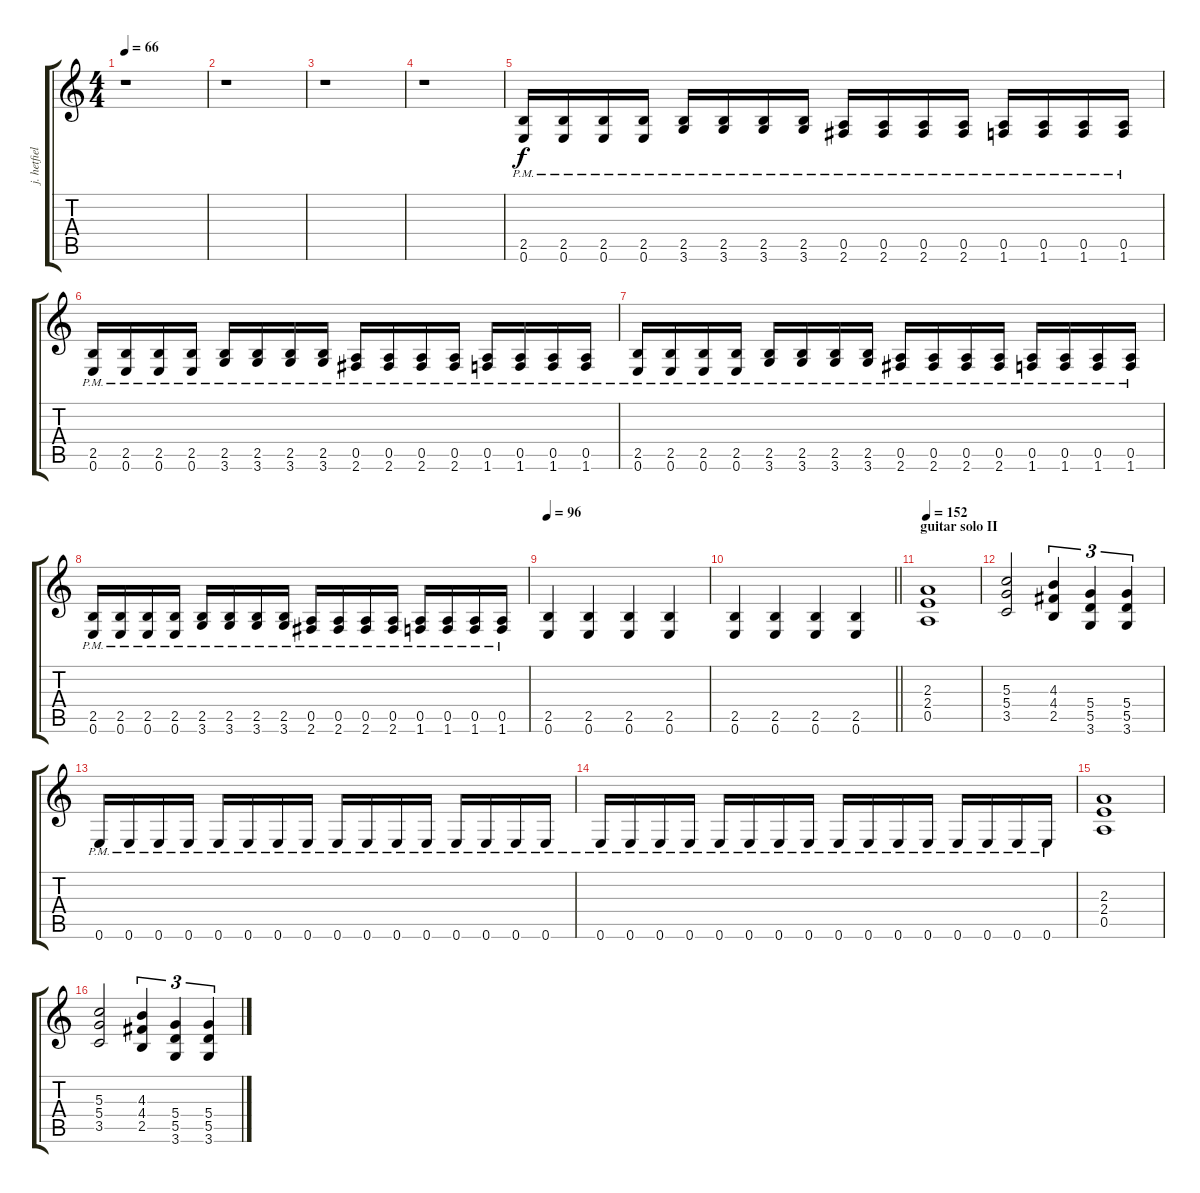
\track ("j. hetfield - rhythm guitar" "j. hetfiel") {instrument distortionguitar}
\staff {score tabs}
\tuning (E4 B3 G3 D3 A2 E2) {hide}
\ts (4 4)
\tempo 66
\clef g2
\ks c
r.1{dy f} |
r.1 |
r.1 |
r.1 |
(2.5{pm} 0.6{pm}).16 (2.5{pm} 0.6{pm}).16 (2.5{pm} 0.6{pm}).16 (2.5{pm} 0.6{pm}).16 (2.5{pm} 3.6{pm}).16 (2.5{pm} 3.6{pm}).16 (2.5{pm} 3.6{pm}).16 (2.5{pm} 3.6{pm}).16 (0.5{pm} 2.6{pm}).16 (0.5{pm} 2.6{pm}).16 (0.5{pm} 2.6{pm}).16 (0.5{pm} 2.6{pm}).16 (0.5{pm} 1.6{pm}).16 (0.5{pm} 1.6{pm}).16 (0.5{pm} 1.6{pm}).16 (0.5{pm} 1.6{pm}).16 |
(2.5{pm} 0.6{pm}).16 (2.5{pm} 0.6{pm}).16 (2.5{pm} 0.6{pm}).16 (2.5{pm} 0.6{pm}).16 (2.5{pm} 3.6{pm}).16 (2.5{pm} 3.6{pm}).16 (2.5{pm} 3.6{pm}).16 (2.5{pm} 3.6{pm}).16 (0.5{pm} 2.6{pm}).16 (0.5{pm} 2.6{pm}).16 (0.5{pm} 2.6{pm}).16 (0.5{pm} 2.6{pm}).16 (0.5{pm} 1.6{pm}).16 (0.5{pm} 1.6{pm}).16 (0.5{pm} 1.6{pm}).16 (0.5{pm} 1.6{pm}).16 |
(2.5{pm} 0.6{pm}).16 (2.5{pm} 0.6{pm}).16 (2.5{pm} 0.6{pm}).16 (2.5{pm} 0.6{pm}).16 (2.5{pm} 3.6{pm}).16 (2.5{pm} 3.6{pm}).16 (2.5{pm} 3.6{pm}).16 (2.5{pm} 3.6{pm}).16 (0.5{pm} 2.6{pm}).16 (0.5{pm} 2.6{pm}).16 (0.5{pm} 2.6{pm}).16 (0.5{pm} 2.6{pm}).16 (0.5{pm} 1.6{pm}).16 (0.5{pm} 1.6{pm}).16 (0.5{pm} 1.6{pm}).16 (0.5{pm} 1.6{pm}).16 |
(2.5{pm} 0.6{pm}).16 (2.5{pm} 0.6{pm}).16 (2.5{pm} 0.6{pm}).16 (2.5{pm} 0.6{pm}).16 (2.5{pm} 3.6{pm}).16 (2.5{pm} 3.6{pm}).16 (2.5{pm} 3.6{pm}).16 (2.5{pm} 3.6{pm}).16 (0.5{pm} 2.6{pm}).16 (0.5{pm} 2.6{pm}).16 (0.5{pm} 2.6{pm}).16 (0.5{pm} 2.6{pm}).16 (0.5{pm} 1.6{pm}).16 (0.5{pm} 1.6{pm}).16 (0.5{pm} 1.6{pm}).16 (0.5{pm} 1.6{pm}).16 |
\tempo 96
(2.5 0.6).4 (2.5 0.6).4 (2.5 0.6).4 (2.5 0.6).4 |
\barLineRight lightlight
(2.5 0.6).4 (2.5 0.6).4 (2.5 0.6).4 (2.5 0.6).4 |
\section ("" "guitar solo II")
\tempo 152
(2.3 2.4 0.5).1 |
(5.3 5.4 3.5).2 (4.3 4.4 2.5).4{tu (3 2)} (5.4 5.5 3.6).4{tu (3 2)} (5.4 5.5 3.6).4{tu (3 2)} |
0.6{pm}.16 0.6{pm}.16 0.6{pm}.16 0.6{pm}.16 0.6{pm}.16 0.6{pm}.16 0.6{pm}.16 0.6{pm}.16 0.6{pm}.16 0.6{pm}.16 0.6{pm}.16 0.6{pm}.16 0.6{pm}.16 0.6{pm}.16 0.6{pm}.16 0.6{pm}.16 |
0.6{pm}.16 0.6{pm}.16 0.6{pm}.16 0.6{pm}.16 0.6{pm}.16 0.6{pm}.16 0.6{pm}.16 0.6{pm}.16 0.6{pm}.16 0.6{pm}.16 0.6{pm}.16 0.6{pm}.16 0.6{pm}.16 0.6{pm}.16 0.6{pm}.16 0.6{pm}.16 |
(2.3 2.4 0.5).1 |
(5.3 5.4 3.5).2 (4.3 4.4 2.5).4{tu (3 2)} (5.4 5.5 3.6).4{tu (3 2)} (5.4 5.5 3.6).4{tu (3 2)}
